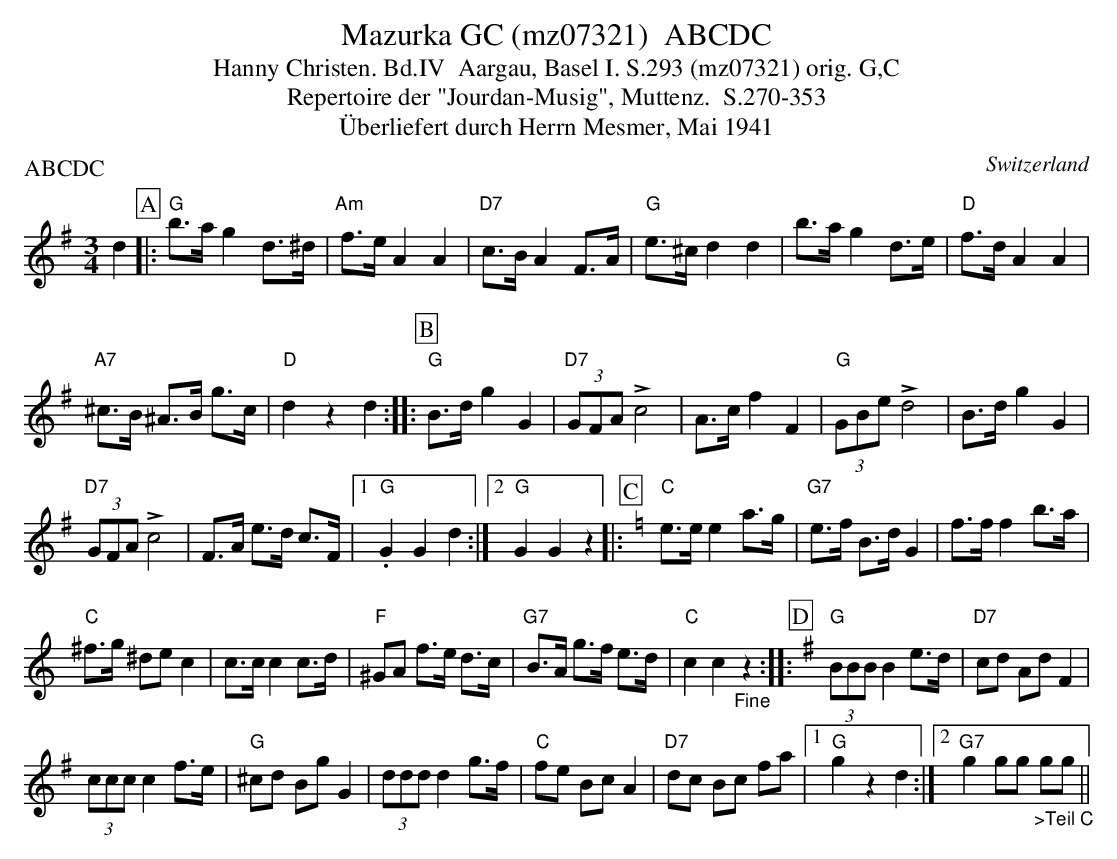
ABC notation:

X:1
T:Mazurka GC (mz07321)  ABCDC
T:Hanny Christen. Bd.IV  Aargau, Basel I. S.293 (mz07321) orig. G,C
T: Repertoire der "Jourdan-Musig", Muttenz.  S.270-353
T:Überliefert durch Herrn Mesmer, Mai 1941
P:ABCDC
M:3/4
L:1/8
O:Switzerland
K:G major
d2 [P:A] |: "G"b>ag2 d>^d | "Am"f>eA2A2 | "D7"c>B A2F>A | "G"e>^cd2d2 | b>ag2d>e | "D"f>dA2A2 |
"A7"^c>B ^A>B g>c | "D"d2z2d2 :: [P:B] "G"B>d g2G2 |  (3"D7"GFA !>!c4 |  A>c f2F2 |  (3"G"GBe !>!d4  | B>dg2G2 |
"D7"(3GFA !>!c4 | F>A e>d c>F |1 "G".G2G2d2 :|2 "G"G2G2z2 |: [P:C] [K:C]  "C"e>e e2a>g | "G7"e>f B>d G2 | f>ff2b>a |
"C"^f>g  ^dec2 | c>cc2c>d | "F"^GA f>e d>c | "G7"B>A g>f e>d | "C"c2c2"_Fine"z2 :: [P:D] [K:G] "G"(3BBB B2 e>d | "D7"cd AdF2 |
(3ccc c2 f>e | "G"^cd Bg G2 | (3ddd d2 g>f | "C"fe Bc A2 | "D7"dc Bc fa |1 "G"g2z2d2 :|2  "G7"g2 gg "_>Teil C"gg ||
